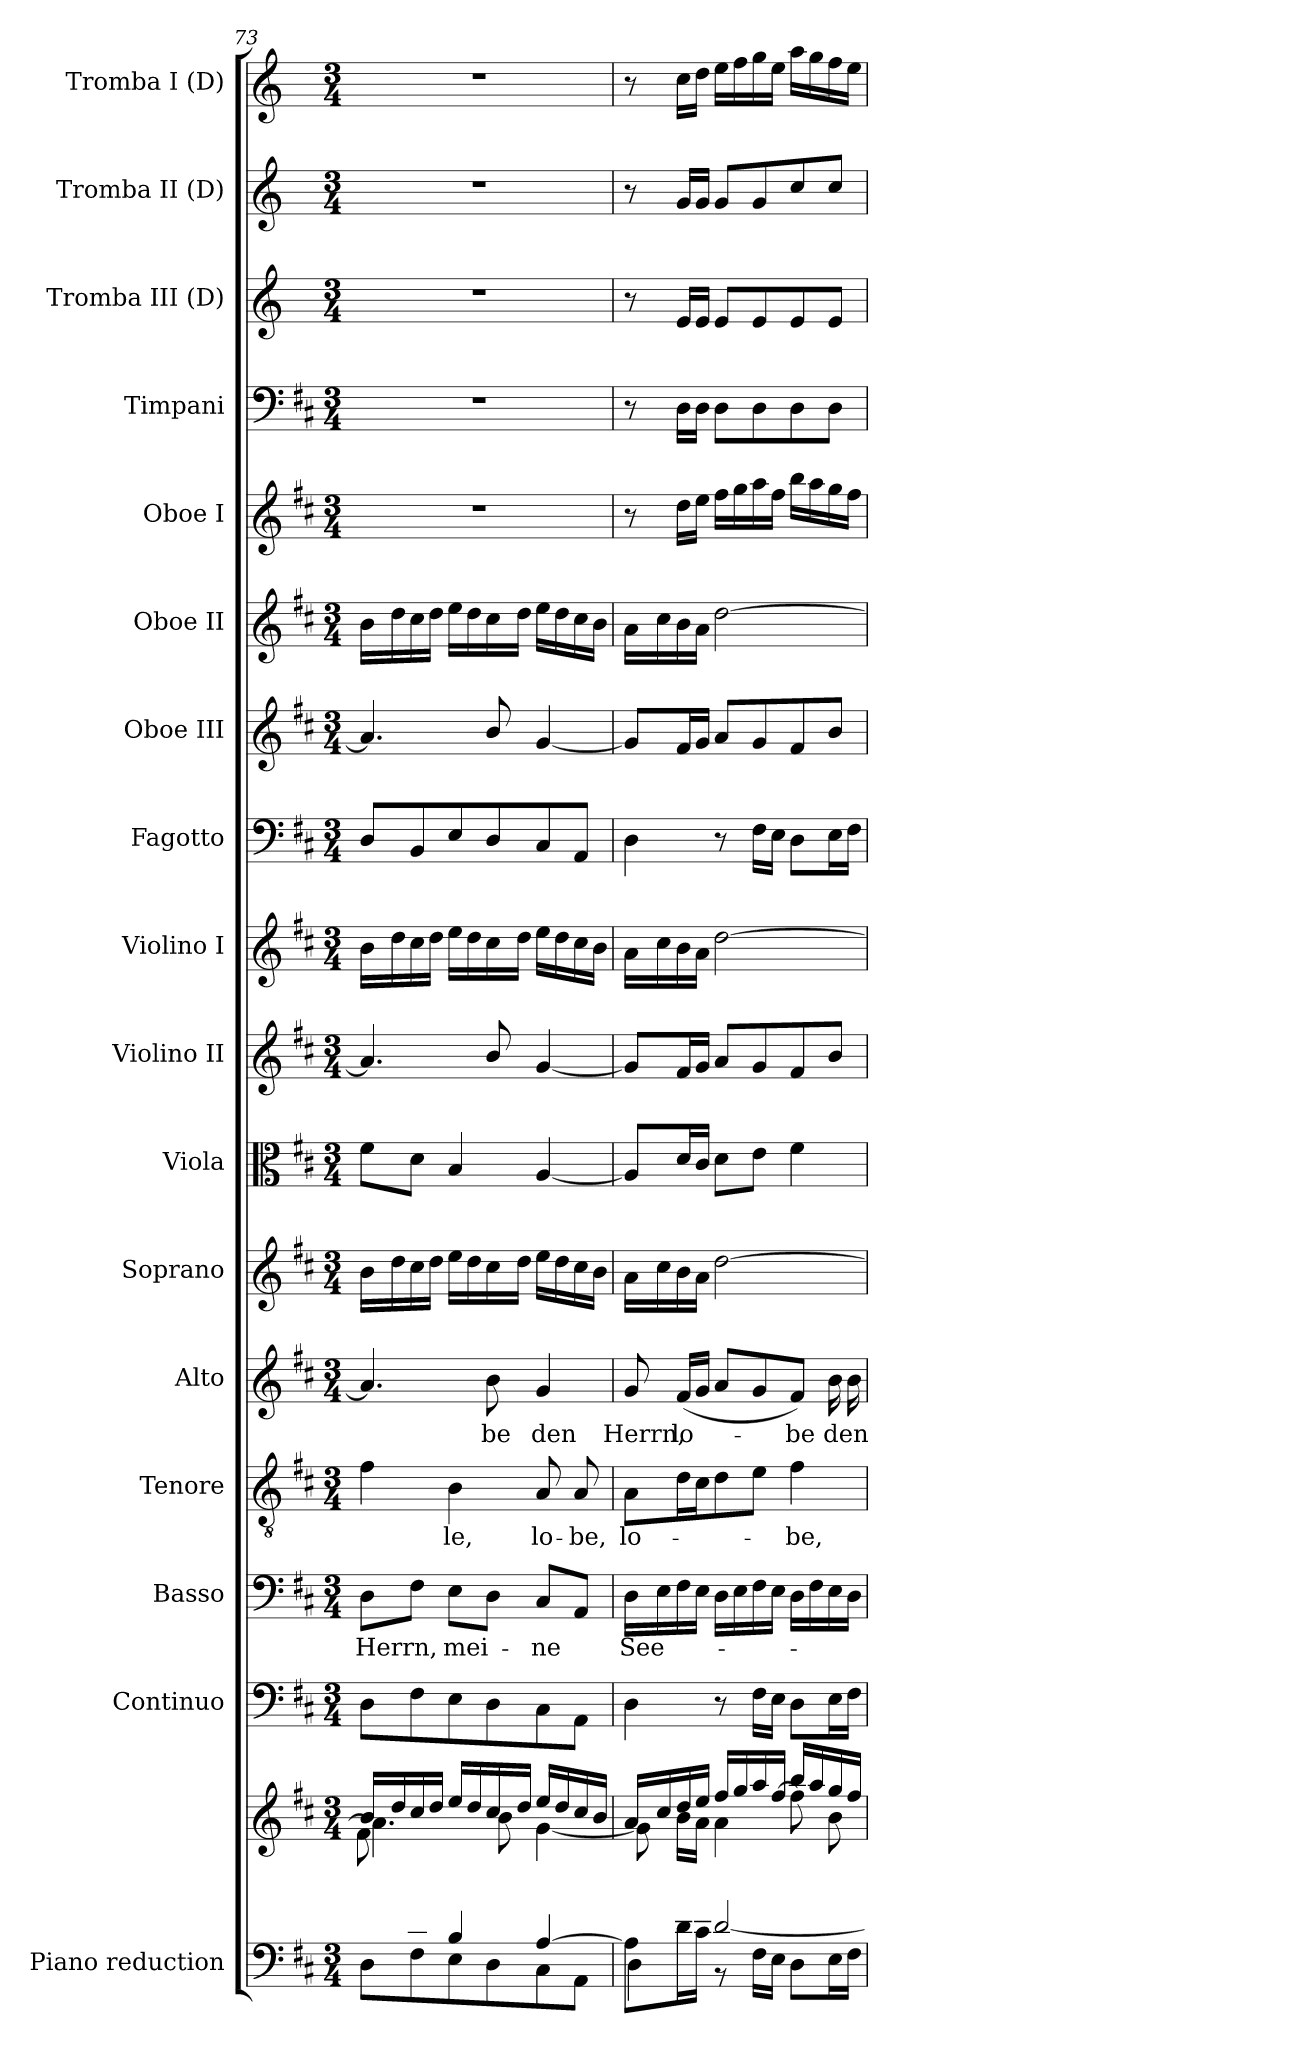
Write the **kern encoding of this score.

**kern	**kern	**kern	**kern	**text	**kern	**text	**kern	**text	**kern	**kern	**kern	**kern	**kern	**kern	**kern	**kern	**kern	**kern	**kern	**kern
*part17	*part17	*part16	*part15	*part15	*part14	*part14	*part13	*part13	*part12	*part11	*part10	*part9	*part8	*part7	*part6	*part5	*part4	*part3	*part2	*part1
*staff18	*staff17	*staff16	*staff15	*staff15	*staff14	*staff14	*staff13	*staff13	*staff12	*staff11	*staff10	*staff9	*staff8	*staff7	*staff6	*staff5	*staff4	*staff3	*staff2	*staff1
*I"Piano reduction	*	*I"Continuo	*I"Basso	*	*I"Tenore	*	*I"Alto	*	*I"Soprano	*I"Viola	*I"Violino II	*I"Violino I	*I"Fagotto	*I"Oboe III	*I"Oboe II	*I"Oboe I	*I"Timpani	*I"Tromba III (D)	*I"Tromba II (D)	*I"Tromba I (D)
*I'Pno	*	*	*	*	*	*	*	*	*	*	*	*	*	*I'Ob	*I'Ob	*I'Ob	*I'Timp	*	*	*
*clefF4	*clefG2	*clefF4	*clefF4	*	*clefGv2	*	*clefG2	*	*clefG2	*clefC3	*clefG2	*clefG2	*clefF4	*clefG2	*clefG2	*clefG2	*clefF4	*clefG2	*clefG2	*clefG2
*	*	*	*	*	*	*	*	*	*	*	*	*	*	*	*	*	*	*ITrd-1c-2	*ITrd-1c-2	*ITrd-1c-2
*k[f#c#]	*k[f#c#]	*k[f#c#]	*k[f#c#]	*	*k[f#c#]	*	*k[f#c#]	*	*k[f#c#]	*k[f#c#]	*k[f#c#]	*k[f#c#]	*k[f#c#]	*k[f#c#]	*k[f#c#]	*k[f#c#]	*k[f#c#]	*k[f#c#]	*k[f#c#]	*k[f#c#]
*M3/4	*M3/4	*M3/4	*M3/4	*	*M3/4	*	*M3/4	*	*M3/4	*M3/4	*M3/4	*M3/4	*M3/4	*M3/4	*M3/4	*M3/4	*M3/4	*M3/4	*M3/4	*M3/4
=73	=73	=73	=73	=73	=73	=73	=73	=73	=73	=73	=73	=73	=73	=73	=73	=73	=73	=73	=73	=73
*^	*^	*	*	*	*	*	*	*	*	*	*	*	*	*	*	*	*	*	*	*
*	*	*	*^	*	*	*	*	*	*	*	*	*	*	*	*	*	*	*	*	*	*	*
!	!	!	!	!	!	!	!LO:LY:b	!	!	!	!	!	!	!	!	!	!	!	!	!	!	!	!
8ryy	8D\L	16b/LL	4.a\]	8f#\L	8D\L	8D\L	Herrn,	4f#\	.	4.a/]	.	16b\LL	8f#\L	4.a/]	16b\LL	8D/L	4.a/]	16b\LL	2.r	2.r	2.r	2.r	2.r
.	.	16dd/	.	.	.	.	.	.	.	.	.	16dd\	.	.	16dd\	.	.	16dd\	.	.	.	.	.
8d/J	8F#\	16cc#/	.	2ryy	8F#\	8F#\J	.	.	.	.	.	16cc#\	8d\J	.	16cc#\	8BB/	.	16cc#\	.	.	.	.	.
.	.	16dd/JJ	.	.	.	.	.	.	.	.	.	16dd\JJ	.	.	16dd\JJ	.	.	16dd\JJ	.	.	.	.	.
!	!	!	!	!	!	!	!LO:LY:b	!	!LO:LY:b	!	!	!	!	!	!	!	!	!	!	!	!	!	!
4B/	8E\	16ee/LL	.	.	8E\	8E\L	mei-	4B\	le,	.	.	16ee\LL	4B/	.	16ee\LL	8E/	.	16ee\LL	.	.	.	.	.
.	.	16dd/	.	.	.	.	.	.	.	.	.	16dd\	.	.	16dd\	.	.	16dd\	.	.	.	.	.
!	!	!	!	!	!	!	!	!	!	!	!LO:LY:b	!	!	!	!	!	!	!	!	!	!	!	!
.	8D\	16cc#/	8b\	.	8D\	8D\J	.	.	.	8b\	-be	16cc#\	.	8b/	16cc#\	8D/	8b/	16cc#\	.	.	.	.	.
.	.	16dd/JJ	.	.	.	.	.	.	.	.	.	16dd\JJ	.	.	16dd\JJ	.	.	16dd\JJ	.	.	.	.	.
!	!	!	!	!	!	!	!LO:LY:b	!	!LO:LY:b	!	!LO:LY:b	!	!	!	!	!	!	!	!	!	!	!	!
[4A/	8C#\	16ee/LL	[4g\	.	8C#\	8C#/L	ne	8A/	lo-	4g/	den	16ee\LL	[4A/	[4g/	16ee\LL	8C#/	[4g/	16ee\LL	.	.	.	.	.
.	.	16dd/	.	.	.	.	.	.	.	.	.	16dd\	.	.	16dd\	.	.	16dd\	.	.	.	.	.
!	!	!	!	!	!	!	!	!	!LO:LY:b	!	!	!	!	!	!	!	!	!	!	!	!	!	!
.	8AA\J	16cc#/	.	8ryy	8AA\J	8AA/J	.	8A/	be,	.	.	16cc#\	.	.	16cc#\	8AA/J	.	16cc#\	.	.	.	.	.
.	.	16b/JJ	.	.	.	.	.	.	.	.	.	16b\JJ	.	.	16b\JJ	.	.	16b\JJ	.	.	.	.	.
=74	=74	=74	=74	=74	=74	=74	=74	=74	=74	=74	=74	=74	=74	=74	=74	=74	=74	=74	=74	=74	=74	=74	=74
*	*^	*	*	*	*	*	*	*	*	*	*	*	*	*	*	*	*	*	*	*	*	*	*
!	!	!	!	!	!	!	!	!LO:LY:b	!	!LO:LY:b	!	!LO:LY:b	!	!	!	!	!	!	!	!	!	!	!	!
8ryy	8A\L]	4D\	16a/LL	8g\L]	8ryy	4D\	16D\LL	See-	8A\L	lo-	8g/	Herrn,	16a\LL	8A/L]	8g/L]	16a\LL	4D\	8g/L]	16a\LL	8r	8r	8r	8r	8r
.	.	.	16cc#/	.	.	.	16E\	.	.	.	.	.	16cc#\	.	.	16cc#\	.	.	16cc#\	.	.	.	.	.
!	!	!	!	!	!	!	!	!	!	!	!	!LO:LY:b	!	!	!	!	!	!	!	!	!	!	!	!
16f#/L	16d\L	.	16dd/	8ryy	16b\LL	.	16F#\	.	16d\L	.	(<16f#/LL	lo-	16b\	16d/L	16f#/L	16b\	.	16f#/L	16b\	16dd\LL	16D\LL	16f#/LL	16a/LL	16dd\LL
16e/JJ	16c#\JJ	.	16ee/JJ	.	16a\JJ	.	16E\JJ	.	16c#\J	.	16g/JJ	.	16a\JJ	16c#/JJ	16g/JJ	16a\JJ	.	16g/JJ	16a\JJ	16ee\JJ	16D\JJ	16f#/JJ	16a/JJ	16ee\JJ
2ryy	[2d/	8r	16ff#/LL	4a\	2ryy	8r	16D\LL	.	8d\	.	8a/L	.	[2dd\	8d\L	8a/L	[2dd\	8r	8a/L	[2dd\	16ff#\LL	8D\L	8f#/L	8a/L	16ff#\LL
.	.	.	16gg/	.	.	.	16E\	.	.	.	.	.	.	.	.	.	.	.	.	16gg\	.	.	.	16gg\
.	.	16F#\LL	16aa/	.	.	16F#\LL	16F#\	.	8e\J	.	8g/	.	.	8e\J	8g/	.	16F#\LL	8g/	.	16aa\	8D\	8f#/	8a/	16aa\
.	.	16E\JJ	[16ff#/JJ	.	.	16E\JJ	16E\JJ	.	.	.	.	.	.	.	.	.	16E\JJ	.	.	16ff#\JJ	.	.	.	16ff#\JJ
!	!	!	!	!	!	!	!	!	!	!LO:LY:b	!	!LO:LY:b	!	!	!	!	!	!	!	!	!	!	!	!
.	.	8D\L	16bb/LL	8ff#\L]	.	8D\L	16D\LL	.	4f#\	-be,	8f#/J)	-be	.	4f#\	8f#/	.	8D\L	8f#/	.	16bb\LL	8D\	8f#/	8dd/	16bb\LL
.	.	.	16aa/	.	.	.	16F#\	.	.	.	.	.	.	.	.	.	.	.	.	16aa\	.	.	.	16aa\
!	!	!	!	!	!	!	!	!	!	!	!	!LO:LY:b	!	!	!	!	!	!	!	!	!	!	!	!
.	.	16E\L	16gg/	8b\J	.	16E\L	16E\	.	.	.	16b\	den	.	.	8b/J	.	16E\L	8b/J	.	16gg\	8D\J	8f#/J	8dd/J	16gg\
.	.	16F#\JJ	16ff#/JJ	.	.	16F#\JJ	16D\JJ	.	.	.	16b\	.	.	.	.	.	16F#\JJ	.	.	16ff#\JJ	.	.	.	16ff#\JJ
*v	*v	*v	*	*	*	*	*	*	*	*	*	*	*	*	*	*	*	*	*	*	*	*	*	*
*	*v	*v	*v	*	*	*	*	*	*	*	*	*	*	*	*	*	*	*	*	*	*	*
=	=	=	=	=	=	=	=	=	=	=	=	=	=	=	=	=	=	=	=	=
*-	*-	*-	*-	*-	*-	*-	*-	*-	*-	*-	*-	*-	*-	*-	*-	*-	*-	*-	*-	*-
